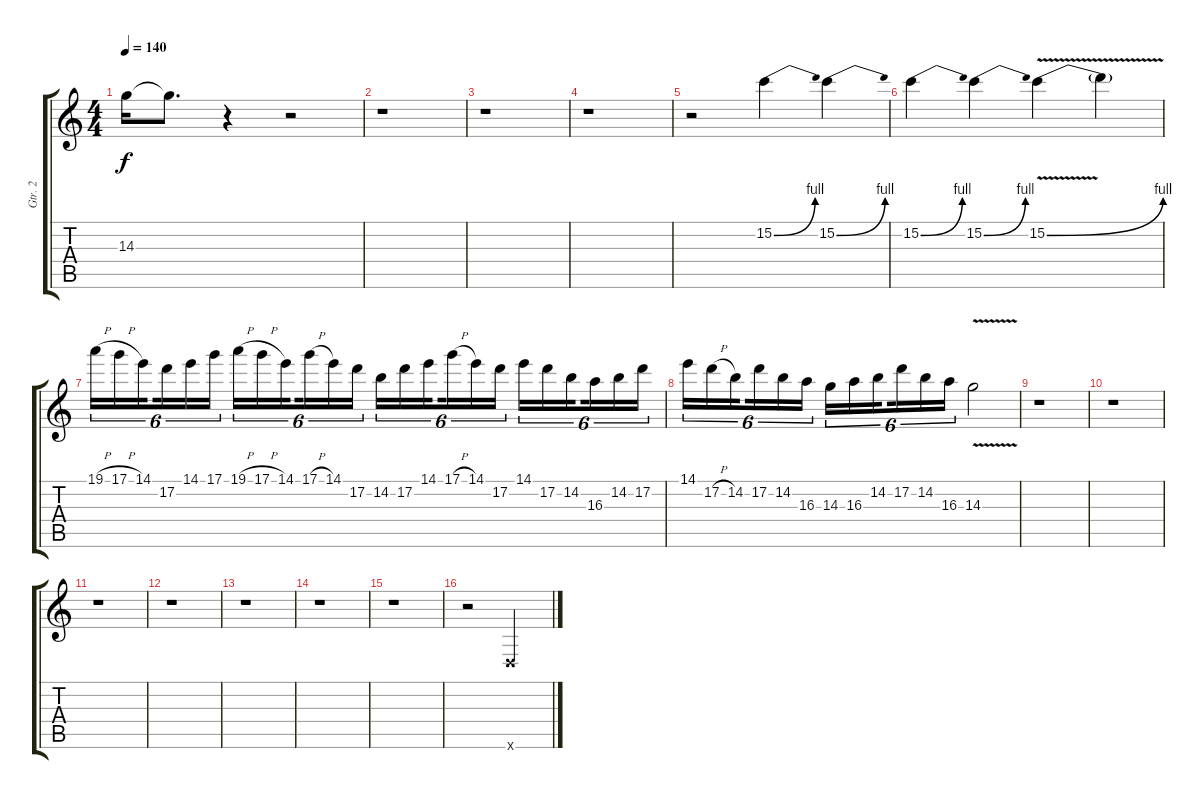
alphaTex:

\track ("Gtr. 2" "Gtr. 2") {instrument distortionguitar}
\staff {score tabs}
\tuning (D4 A3 F3 C3 G2 D2) {hide}
\ts (4 4)
\tempo 140
\clef g2
\ks c
14.3{t}.16{dy f} 14.3{t}.8{d} r.4 r.2 |
r.1 |
r.1 |
r.1 |
r.2 15.2{be (bend 0 0 60 4)}.4 15.2{be (bend 0 0 60 4)}.4 |
15.2{be (bend 0 0 60 4)}.4 15.2{be (bend 0 0 60 4)}.4 15.2{be (bend 0 0 60 4) v}.4 15.2{t}.4 |
19.1{h}.16{tu (6 4)} 17.1{h}.16{tu (6 4)} 14.1.16{tu (6 4) beam splitsecondary} 17.2.16{tu (6 4)} 14.1.16{tu (6 4)} 17.1.16{tu (6 4)} 19.1{h}.16{tu (6 4)} 17.1{h}.16{tu (6 4)} 14.1.16{tu (6 4) beam splitsecondary} 17.1{h}.16{tu (6 4)} 14.1.16{tu (6 4)} 17.2.16{tu (6 4)} 14.2.16{tu (6 4)} 17.2.16{tu (6 4)} 14.1.16{tu (6 4) beam splitsecondary} 17.1{h}.16{tu (6 4)} 14.1.16{tu (6 4)} 17.2.16{tu (6 4)} 14.1.16{tu (6 4)} 17.2.16{tu (6 4)} 14.2.16{tu (6 4) beam splitsecondary} 16.3.16{tu (6 4)} 14.2.16{tu (6 4)} 17.2.16{tu (6 4)} |
14.1.16{tu (6 4)} 17.2{h}.16{tu (6 4)} 14.2.16{tu (6 4) beam splitsecondary} 17.2.16{tu (6 4)} 14.2.16{tu (6 4)} 16.3.16{tu (6 4)} 14.3.16{tu (6 4)} 16.3.16{tu (6 4)} 14.2.16{tu (6 4) beam splitsecondary} 17.2.16{tu (6 4)} 14.2.16{tu (6 4)} 16.3.16{tu (6 4)} 14.3{v}.2 |
r.1 |
r.1 |
r.1 |
r.1 |
r.1 |
r.1 |
r.1 |
r.2 0.6{x}.2
